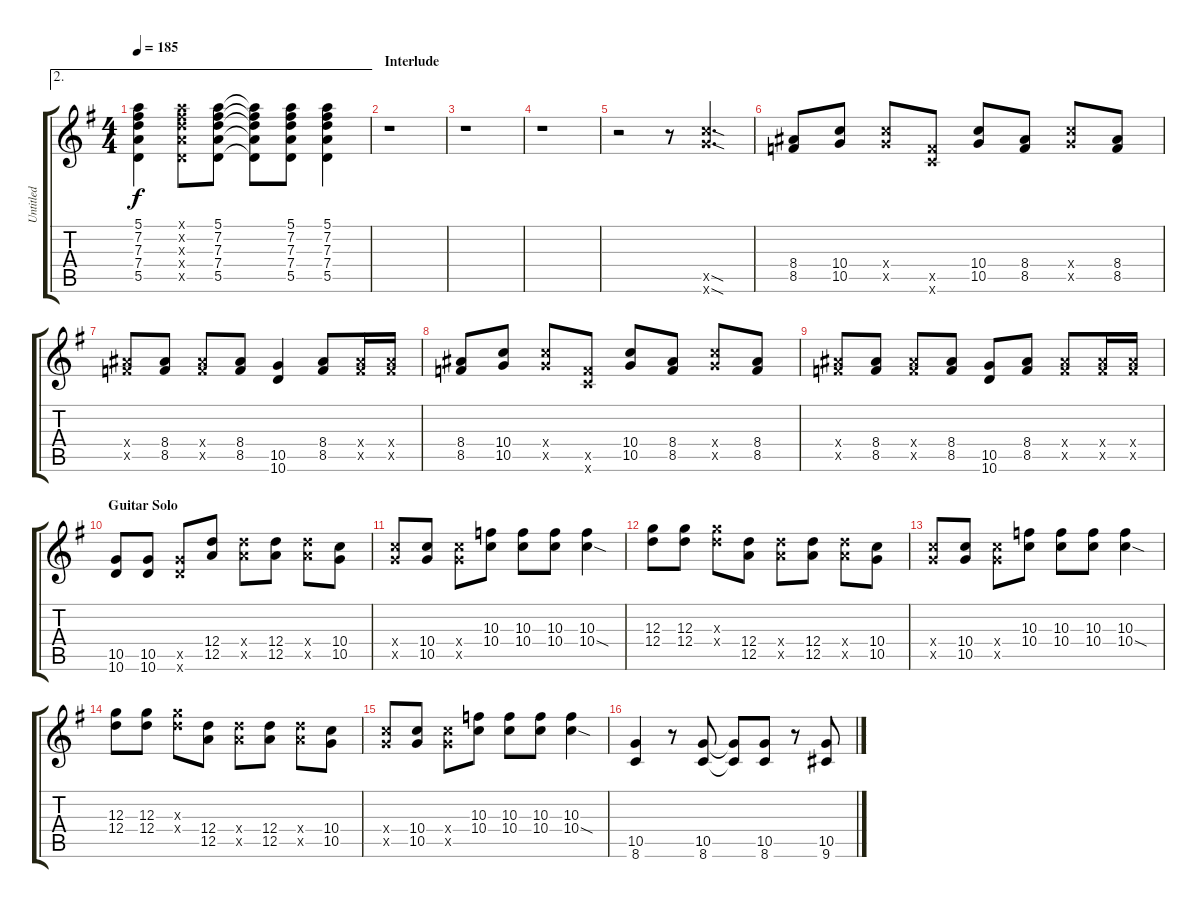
\track ("Untitled" "Untitled") {instrument overdrivenguitar}
\staff {score tabs}
\tuning (E4 B3 G3 D3 A2 E2) {hide}
\ae 2
\ts (4 4)
\tempo 185
\clef g2
\ks g
(5.1 7.2 7.3 7.4 5.5).4{dy f} (5.1{x} 7.2{x} 7.3{x} 7.4{x} 5.5{x}).8 (5.1 7.2 7.3 7.4 5.5).8 (5.1{t} 7.2{t} 7.3{t} 7.4{t} 5.5{t}).8 (5.1 7.2 7.3 7.4 5.5).8 (5.1 7.2 7.3 7.4 5.5).4 |
\section ("" "Interlude")
r.1 |
r.1 |
r.1 |
r.2 r.8 (15.5{sod x} 15.6{sod x}).4{d} |
(8.4 8.5).8 (10.4 10.5).8 (10.4{x} 10.5{x}).8 (8.5{x} 8.6{x}).8 (10.4 10.5).8 (8.4 8.5).8 (10.4{x} 10.5{x}).8 (8.4 8.5).8 |
(8.4{x} 8.5{x}).8 (8.4 8.5).8 (8.4{x} 8.5{x}).8 (8.4 8.5).8 (10.5 10.6).4 (8.4 8.5).8 (8.4{x} 8.5{x}).16 (8.4{x} 8.5{x}).16 |
(8.4 8.5).8 (10.4 10.5).8 (10.4{x} 10.5{x}).8 (8.5{x} 8.6{x}).8 (10.4 10.5).8 (8.4 8.5).8 (10.4{x} 10.5{x}).8 (8.4 8.5).8 |
(8.4{x} 8.5{x}).8 (8.4 8.5).8 (8.4{x} 8.5{x}).8 (8.4 8.5).8 (10.5 10.6).8 (8.4 8.5).8 (8.4{x} 8.5{x}).8 (8.4{x} 8.5{x}).16 (8.4{x} 8.5{x}).16 |
\section ("" "Guitar Solo")
(10.5 10.6).8 (10.5 10.6).8 (10.5{x} 10.6{x}).8 (12.4 12.5).8 (12.4{x} 12.5{x}).8 (12.4 12.5).8 (12.4{x} 12.5{x}).8 (10.4 10.5).8 |
(10.4{x} 10.5{x}).8 (10.4 10.5).8 (10.4{x} 10.5{x}).8 (10.3 10.4).8 (10.3 10.4).8 (10.3 10.4).8 (10.3 10.4{sod}).4 |
(12.3 12.4).8 (12.3 12.4).8 (12.3{x} 12.4{x}).8 (12.4 12.5).8 (12.4{x} 12.5{x}).8 (12.4 12.5).8 (12.4{x} 12.5{x}).8 (10.4 10.5).8 |
(10.4{x} 10.5{x}).8 (10.4 10.5).8 (10.4{x} 10.5{x}).8 (10.3 10.4).8 (10.3 10.4).8 (10.3 10.4).8 (10.3 10.4{sod}).4 |
(12.3 12.4).8 (12.3 12.4).8 (12.3{x} 12.4{x}).8 (12.4 12.5).8 (12.4{x} 12.5{x}).8 (12.4 12.5).8 (12.4{x} 12.5{x}).8 (10.4 10.5).8 |
(10.4{x} 10.5{x}).8 (10.4 10.5).8 (10.4{x} 10.5{x}).8 (10.3 10.4).8 (10.3 10.4).8 (10.3 10.4).8 (10.3 10.4{sod}).4 |
(10.5 8.6).4 r.8 (10.5 8.6).8 (10.5{t} 8.6{t}).8 (10.5 8.6).8 r.8 (10.5 9.6).8
